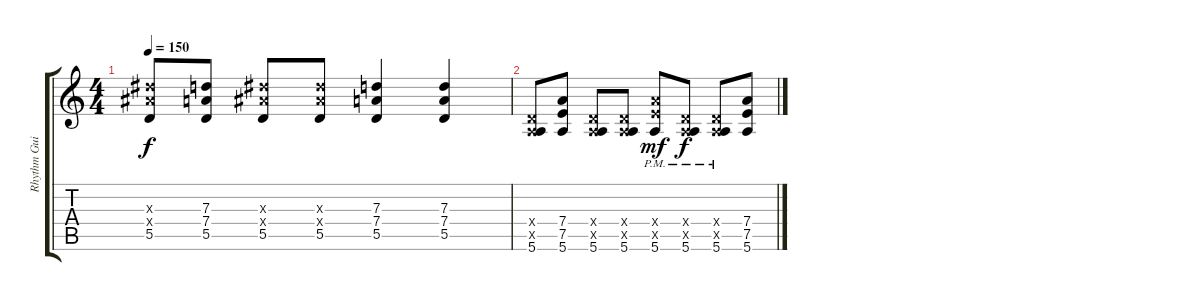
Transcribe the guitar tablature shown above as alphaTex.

\track ("Rhythm Guitar" "Rhythm Gui") {instrument distortionguitar}
\staff {score tabs}
\tuning (E4 B3 G3 D3 A2 E2) {hide}
\ts (4 4)
\tempo 150
\clef g2
\ks c
(8.3{x} 8.4{x} 5.5).8{dy f} (7.3 7.4 5.5).8 (8.3{x} 8.4{x} 5.5).8 (8.3{x} 8.4{x} 5.5).8 (7.3 7.4 5.5).4 (7.3 7.4 5.5).4 |
(0.4{x} 0.5{x} 5.6).8 (7.4 7.5 5.6).8 (0.4{x} 0.5{x} 5.6).8 (0.4{x} 0.5{x} 5.6).8 (7.4{x} 7.5{x} 5.6{pm}).8{dy mf} (0.4{x} 0.5{x} 5.6{pm}).8{dy f} (0.4{x} 0.5{x} 5.6{pm}).8 (7.4 7.5 5.6).8
